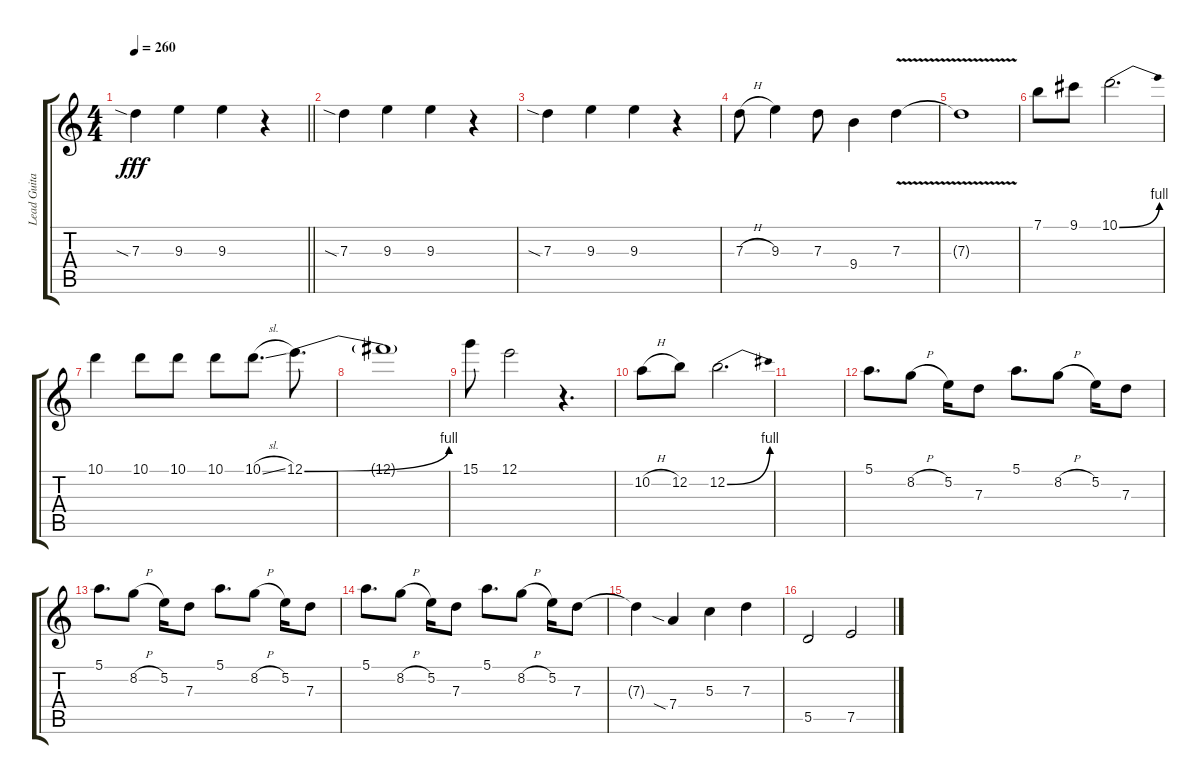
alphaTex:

\track ("Lead Guitar" "Lead Guita") {instrument distortionguitar}
\staff {score tabs}
\tuning (E4 B3 G3 D3 A2 E2) {hide}
\ts (4 4)
\tempo 260
\clef g2
\barLineRight lightlight
\ks c
7.3{sia}.4{dy fff} 9.3.4 9.3.4 r.4 |
7.3{sia}.4 9.3.4 9.3.4 r.4 |
7.3{sia}.4 9.3.4 9.3.4 r.4 |
7.3{h}.8 9.3.4 7.3.8 9.4.4 7.3{v}.4 |
7.3{t}.1 |
7.1.8 9.1.8 10.1{be (bend 0 0 60 4)}.2{d} |
10.1.4 10.1.8 10.1.8 10.1.8 10.1{sl}.8{d} 12.1{be (bend 0 0 60 4)}.8{d} |
12.1{t}.1 |
15.1.8 12.1.2 r.4{d} |
10.2{h}.8 12.2.8 12.2{be (bend 0 0 60 4)}.2{d} |
|
5.1.8{d} 8.2{h}.8 5.2.16 7.3.8 5.1.8{d} 8.2{h}.8 5.2.16 7.3.8 |
5.1.8{d} 8.2{h}.8 5.2.16 7.3.8 5.1.8{d} 8.2{h}.8 5.2.16 7.3.8 |
5.1.8{d} 8.2{h}.8 5.2.16 7.3.8 5.1.8{d} 8.2{h}.8 5.2.16 7.3.8 |
7.3{t}.4 7.4{sia}.4 5.3.4 7.3.4 |
5.5.2 7.5.2
